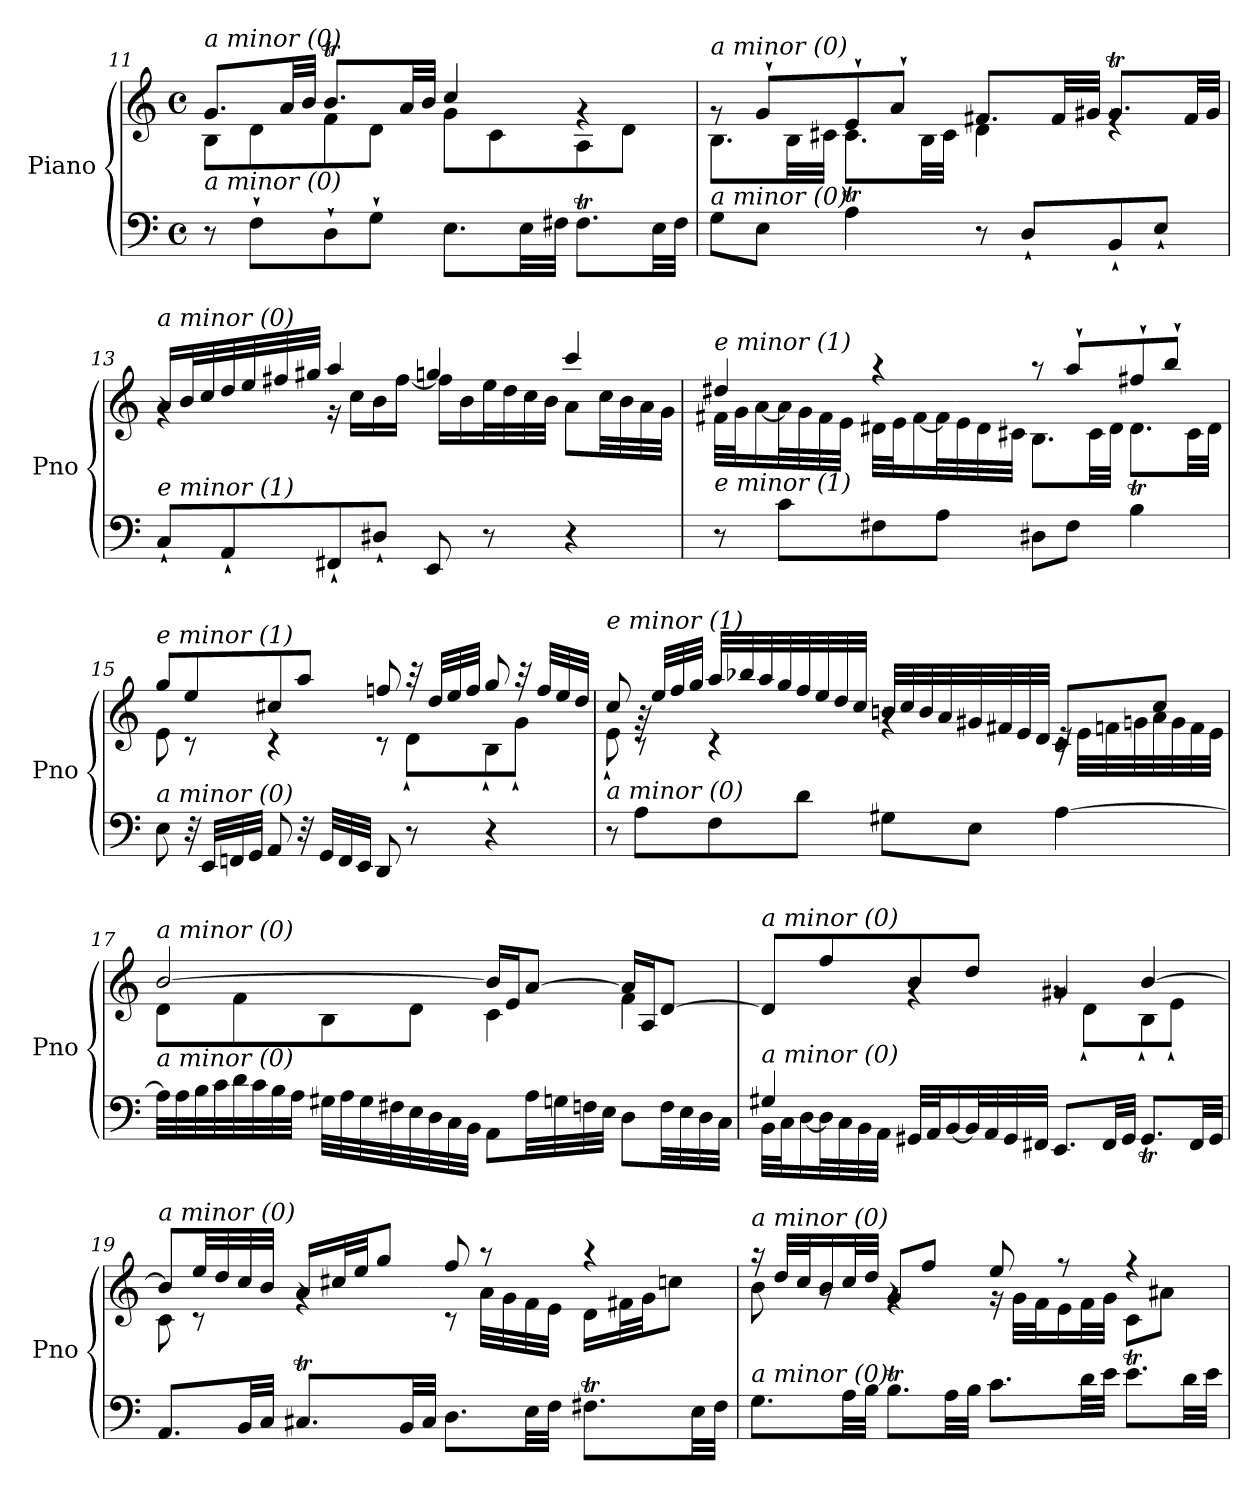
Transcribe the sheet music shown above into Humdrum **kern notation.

**kern	**kern
*part1	*part1
*staff2	*staff1
*I"Piano	*
*I'Pno	*
*clefF4	*clefG2
*k[]	*k[]
*M4/4	*M4/4
*met(c)	*met(c)
=11	=11
*	*^
!	!LO:TX:i:t=a minor (0)	!
!LO:TX:i:t=a minor (0)	!	!
8r	8.g/L	8B\L
8F`\L	.	8d\
.	32a/LL	.
.	32b/JJJ	.
8D`\	8.bt/L	8f\
8G`\J	.	8d\J
.	32a/LL	.
.	32b/JJJ	.
8.E\L	4cc/	8g\L
.	.	8c\
32E\LL	.	.
32F#X\JJJ	.	.
8.F#t\L	4rg	8A\
.	.	8d\J
32E\LL	.	.
32F#\JJJ	.	.
!!LO:PB:g=z	!!
=12	=12	=12
!	!LO:TX:i:t=a minor (0)	!
!LO:TX:i:t=a minor (0)	!	!
8G\L	8rg	8.B\L
8E\J	8g`/L	.
.	.	32B\LL
.	.	32c#X\JJJ
4A\	8e`/	8.c#t\L
.	8a`/J	.
.	.	32B\LL
.	.	32c#\JJJ
8r	8.f#X/L	4d\
8D`/L	.	.
.	32f#/LL	.
.	32g#X/JJJ	.
8BB`/	8.g#t/L	4re
8E`/J	.	.
.	32f#/LL	.
.	32g#/JJJ	.
=13	=13	=13
!	!LO:TX:i:t=a minor (0)	!
!LO:TX:i:t=e minor (1)	!	!
8C`/L	16a/LL	4rg
.	32b/L	.
.	32cc/	.
8AA`/	32dd/	.
.	32ee/	.
.	32ff#X/	.
.	32gg#X/JJJ	.
8FF#X`/	4aa/	16r
.	.	16cc\LL
8D#X`/J	.	16b\
.	.	[16ff#\JJ
8EE/	4ggn/	16ff#\LL]
.	.	16b\
8r	.	32ee\L
.	.	32dd\
.	.	32cc\
.	.	32b\JJJ
4r	4ccc/	8a\L
.	.	32cc\LL
.	.	32b\
.	.	32a\
.	.	32g\JJJ
!!LO:LB:g=z	!!
=14	=14	=14
!	!LO:TX:i:t=e minor (1)	!
!LO:TX:i:t=e minor (1)	!	!
8r	4dd#X/	32f#X\LLL
.	.	32g\J
.	.	[16a\
8c\L	.	32a\L]
.	.	32g\
.	.	32f#\
.	.	32e\JJJ
8F#X\	4r	32d#X\LLL
.	.	32e\J
.	.	[16f#\
8A\J	.	32f#\L]
.	.	32e\
.	.	32d#\
.	.	32c#X\JJJ
8D#X\L	8r	8.B\L
8F#\J	8aa`/L	.
.	.	32c#\LL
.	.	32d#\JJJ
4B\	8ff#X`/	8.d#t\L
.	8bb`/J	.
.	.	32c#\LL
.	.	32d#\JJJ
!!LO:LB:g=z	!!
=15	=15	=15
!	!LO:TX:i:t=e minor (1)	!
!LO:TX:i:t=a minor (0)	!	!
8E\	8gg/L	8e\
32r	8ee/	8r
32EE/LLL	.	.
32FFn/	.	.
32GG/JJJ	.	.
8AA/	8cc#X/	4r
32r	8aa/J	.
32GG/LLL	.	.
32FF/	.	.
32EE/JJJ	.	.
8DD/	8ffn/	8r
8r	32r	8d`\L
.	32dd/LLL	.
.	32ee/	.
.	32ff/JJJ	.
4r	8gg/	8B`\
.	32r	8g`\J
.	32ff/LLL	.
.	32ee/	.
.	32dd/JJJ	.
!!LO:LB:g=z	!!
=16	=16	=16
!	!LO:TX:i:t=e minor (1)	!
!LO:TX:i:t=a minor (0)	!	!
8r	8cc/	8e`\
8A\L	32rg	8r
.	32ee/LLL	.
.	32ff/	.
.	32gg/JJJ	.
8F\	32aa/LLL	4r
.	32bb-Xi/	.
.	32aa/	.
.	32gg/	.
8d\J	32ff/	.
.	32ee/	.
.	32dd/	.
.	32cc/JJJ	.
8G#X\L	32bn/LLL	4rg
.	32cc/	.
.	32b/	.
.	32a/	.
8E\J	32g#X/	.
.	32f#X/	.
.	32e/	.
.	32d/JJJ	.
[4A\	8c/L	32rc
.	.	32e\LLL
.	.	32fn\
.	.	32gn\
.	8cc/J	32a\
.	.	32g\
.	.	32f\
.	.	32e\JJJ
!!LO:LB:g=z	!!
=17	=17	=17
!	!LO:TX:i:t=a minor (0)	!
!LO:TX:i:t=a minor (0)	!	!
32A\LLL]	[2b/	8d\L
32A\	.	.
32B\	.	.
32c\	.	.
32d\	.	8f\
32c\	.	.
32B\	.	.
32A\JJJ	.	.
32G#X\LLL	.	8B\
32A\	.	.
32G#\	.	.
32F#X\	.	.
32E\	.	8d\J
32D\	.	.
32C\	.	.
32BB\JJJ	.	.
8AA\L	16b/LL]	4c\
.	16e/J	.
32A\LL	[8a/J	.
32Gn\	.	.
32Fn\	.	.
32E\JJJ	.	.
8D\L	16a/LL]	4f\
.	16A/J	.
32F\LL	[8d/J	.
32E\	.	.
32D\	.	.
32C\JJJ	.	.
!!LO:LB:g=z	!!
=18	=18	=18
*^	*	*
!	!	!LO:TX:i:t=a minor (0)	!
!LO:TX:i:t=a minor (0)	!	!	!
4G#X/	32BB\LLL	8d/L]	4ryy
.	32C\J	.	.
.	[16D\	.	.
.	32D\L]	8ff/	.
.	32C\	.	.
.	32BB\	.	.
.	32AA\JJJ	.	.
2.ryy	32GG#X/LLL	8b/	4rg
.	32AA/J	.	.
.	[16BB/	.	.
.	32BB/L]	8dd/J	.
.	32AA/	.	.
.	32GG#/	.	.
.	32FF#X/JJJ	.	.
.	8.EE/L	4g#X/	8rg
.	.	.	8d`\L
.	32FF#/LL	.	.
.	32GG#/JJJ	.	.
.	8.GG#t/L	[4b/	8B`\
.	.	.	8e`\J
.	32FF#/LL	.	.
.	32GG#/JJJ	.	.
!!LO:PB:g=z	!!
=19	=19	=19	=19
!	!	!LO:TX:i:t=a minor (0)	!
!LO:TX:i:t=a minor (0)	!	!	!
*v	*v	*	*
8.AA/L	8b/L]	8c\
.	32ee/LL	8r
.	32dd/	.
32BB/LL	32cc/	.
32C/JJJ	32b/JJJ	.
8.C#Xt/L	16a/LL	4rg
.	32cc#X/L	.
.	32ee/JJ	.
.	8gg/J	.
32BB/LL	.	.
32C#/JJJ	.	.
8.D\L	8ff/	8r
.	8r	32a\LLL
.	.	32g\
32E\LL	.	32f\
32F\JJJ	.	32e\JJJ
8.F#Xt\L	4r	16d\LL
.	.	32f#X\L
.	.	32g\JJ
.	.	8ccn\J
32E\LL	.	.
32F#\JJJ	.	.
!!LO:LB:g=z	!!
=20	=20	=20
!	!LO:TX:i:t=a minor (0)	!
!LO:TX:i:t=a minor (0)	!	!
8.G\L	16r	8b\
.	32dd/LLL	.
.	32cc/J	.
.	16b/	8rg
32A\LL	32cc/L	.
32B\JJJ	32dd/JJJ	.
8.Bt\L	8g/L	4rg
.	8ff/J	.
32A\LL	.	.
32B\JJJ	.	.
8.c\L	8ee/	16rg
.	.	32g\LLL
.	.	32f\J
.	8r	16e\
32d\LL	.	32f\L
32e\JJJ	.	32g\JJJ
8.et\L	4r	8c\L
.	.	8a#Xj\J
32d\LL	.	.
32e\JJJ	.	.
*	*v	*v
=	=
*-	*-
